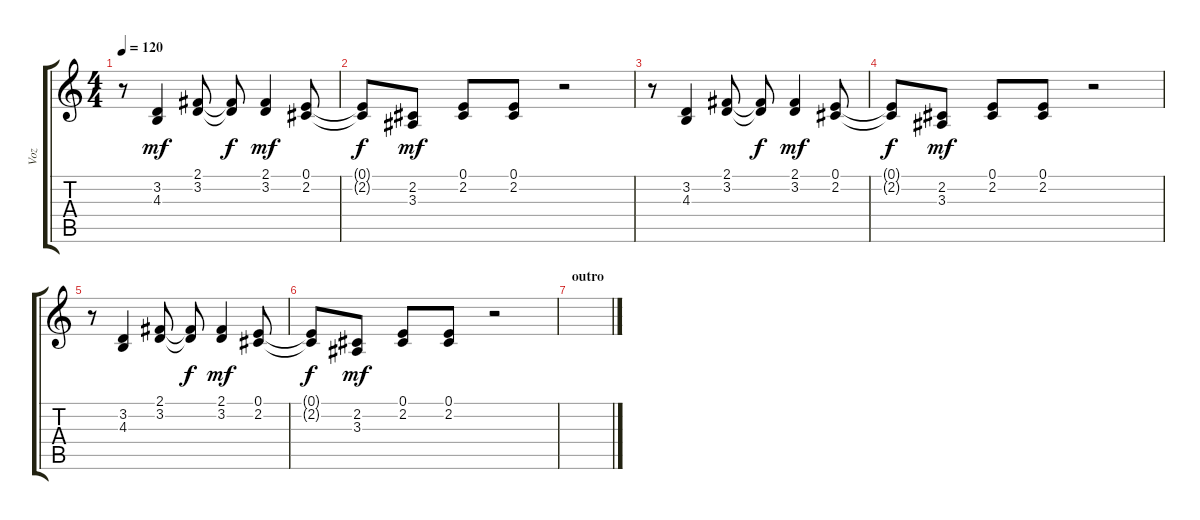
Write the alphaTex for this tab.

\track ("Voz" "Voz") {instrument harmonica}
\staff {score tabs}
\tuning (E4 B3 G3 D3 A2 E2) {hide}
\ts (4 4)
\tempo 120
\clef g2
\ks c
r.8{dy mf} (3.2 4.3).4 (2.1 3.2).8 (2.1{t} 3.2{t}).8{dy f} (2.1 3.2).4{dy mf} (0.1 2.2).8 |
(0.1{t} 2.2{t}).8{dy f} (2.2 3.3).8{dy mf} (0.1 2.2).8 (0.1 2.2).8 r.2 |
r.8 (3.2 4.3).4 (2.1 3.2).8 (2.1{t} 3.2{t}).8{dy f} (2.1 3.2).4{dy mf} (0.1 2.2).8 |
(0.1{t} 2.2{t}).8{dy f} (2.2 3.3).8{dy mf} (0.1 2.2).8 (0.1 2.2).8 r.2 |
r.8 (3.2 4.3).4 (2.1 3.2).8 (2.1{t} 3.2{t}).8{dy f} (2.1 3.2).4{dy mf} (0.1 2.2).8 |
(0.1{t} 2.2{t}).8{dy f} (2.2 3.3).8{dy mf} (0.1 2.2).8 (0.1 2.2).8 r.2 |
\section ("" "outro")
